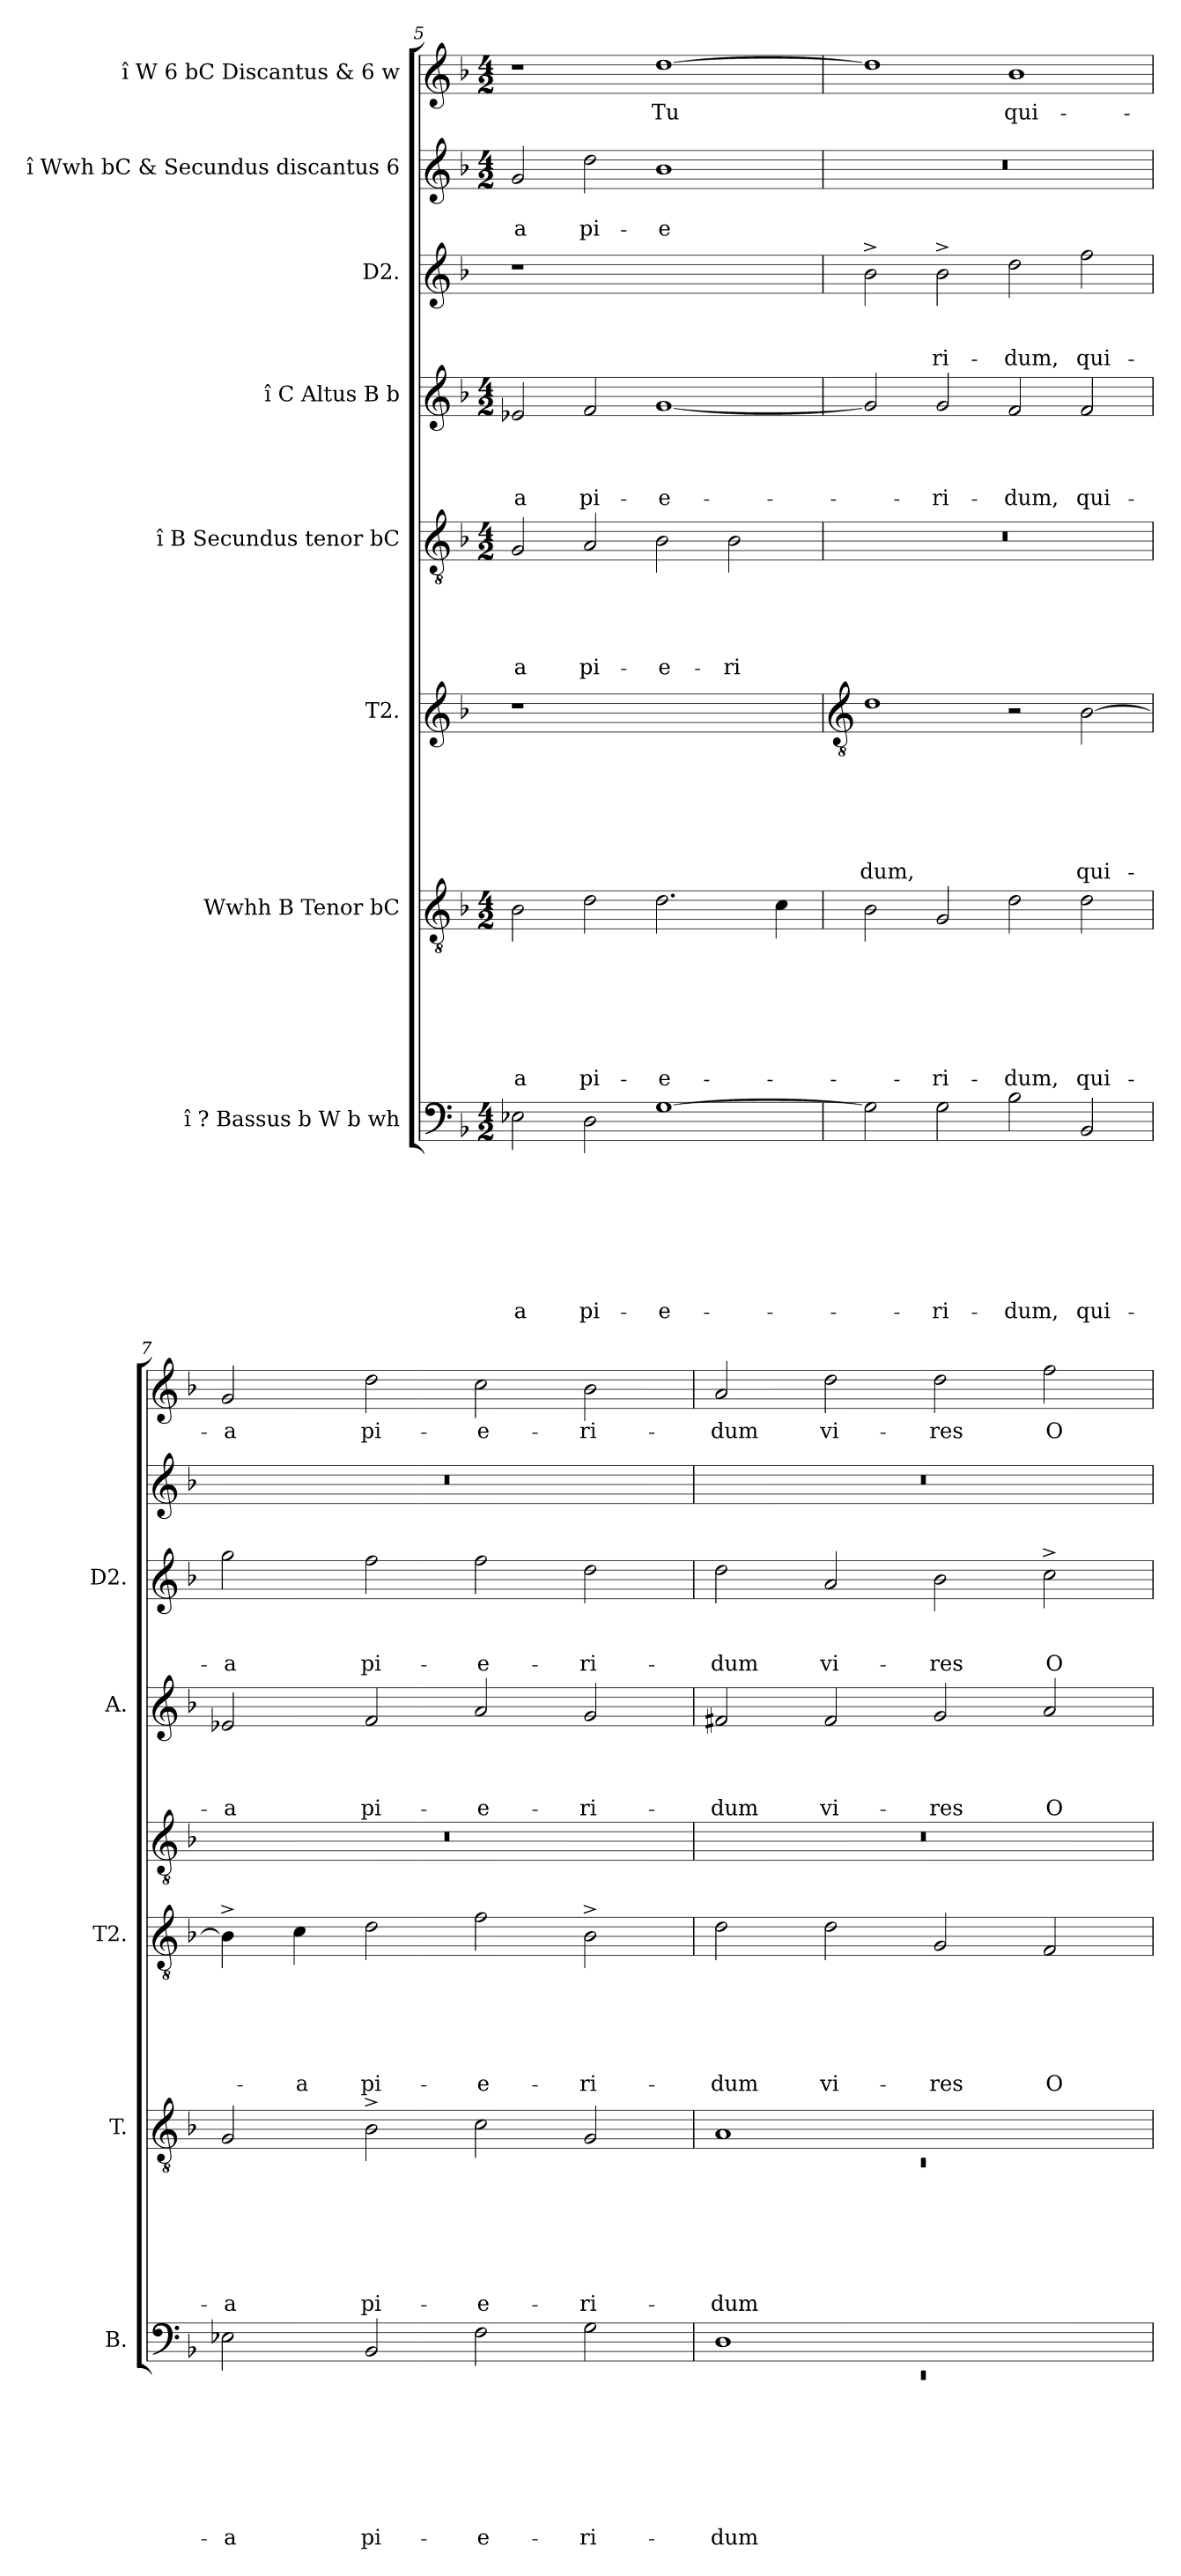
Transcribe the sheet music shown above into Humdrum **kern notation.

**kern	**text	**text	**text	**text	**text	**text	**text	**text	**kern	**text	**text	**text	**text	**text	**text	**text	**kern	**text	**text	**text	**text	**text	**text	**kern	**text	**text	**text	**text	**text	**kern	**text	**text	**text	**text	**kern	**text	**text	**text	**kern	**text	**text	**kern	**text
*part8	*part8	*part8	*part8	*part8	*part8	*part8	*part8	*part8	*part7	*part7	*part7	*part7	*part7	*part7	*part7	*part7	*part6	*part6	*part6	*part6	*part6	*part6	*part6	*part5	*part5	*part5	*part5	*part5	*part5	*part4	*part4	*part4	*part4	*part4	*part3	*part3	*part3	*part3	*part2	*part2	*part2	*part1	*part1
*staff8	*staff8	*staff8	*staff8	*staff8	*staff8	*staff8	*staff8	*staff8	*staff7	*staff7	*staff7	*staff7	*staff7	*staff7	*staff7	*staff7	*staff6	*staff6	*staff6	*staff6	*staff6	*staff6	*staff6	*staff5	*staff5	*staff5	*staff5	*staff5	*staff5	*staff4	*staff4	*staff4	*staff4	*staff4	*staff3	*staff3	*staff3	*staff3	*staff2	*staff2	*staff2	*staff1	*staff1
*I"î ? Bassus b W b wh	*	*	*	*	*	*	*	*	*I"Wwhh B Tenor bC	*	*	*	*	*	*	*	*I"T2.	*	*	*	*	*	*	*I"î B Secundus tenor bC	*	*	*	*	*	*I"î C Altus B b	*	*	*	*	*I"D2.	*	*	*	*I"î Wwh bC & Secundus discantus 6	*	*	*I"î W 6 bC Discantus & 6 w	*
*I'B.	*	*	*	*	*	*	*	*	*I'T.	*	*	*	*	*	*	*	*I'T2.	*	*	*	*	*	*	*	*	*	*	*	*	*I'A.	*	*	*	*	*I'D2.	*	*	*	*	*	*	*	*
*clefF4	*	*	*	*	*	*	*	*	*clefGv2	*	*	*	*	*	*	*	*clefG2	*	*	*	*	*	*	*clefGv2	*	*	*	*	*	*clefG2	*	*	*	*	*clefG2	*	*	*	*clefG2	*	*	*clefG2	*
*k[b-]	*	*	*	*	*	*	*	*	*k[b-]	*	*	*	*	*	*	*	*k[b-]	*	*	*	*	*	*	*k[b-]	*	*	*	*	*	*k[b-]	*	*	*	*	*k[b-]	*	*	*	*k[b-]	*	*	*k[b-]	*
*F:	*	*	*	*	*	*	*	*	*F:	*	*	*	*	*	*	*	*F:	*	*	*	*	*	*	*F:	*	*	*	*	*	*F:	*	*	*	*	*F:	*	*	*	*F:	*	*	*F:	*
*M4/2	*	*	*	*	*	*	*	*	*M4/2	*	*	*	*	*	*	*	*	*	*	*	*	*	*	*M4/2	*	*	*	*	*	*M4/2	*	*	*	*	*	*	*	*	*M4/2	*	*	*M4/2	*
=5	=5	=5	=5	=5	=5	=5	=5	=5	=5	=5	=5	=5	=5	=5	=5	=5	=5	=5	=5	=5	=5	=5	=5	=5	=5	=5	=5	=5	=5	=5	=5	=5	=5	=5	=5	=5	=5	=5	=5	=5	=5	=5	=5
!	!	!	!	!	!	!	!	!LO:LY:b	!	!	!	!	!	!	!	!LO:LY:b	!	!	!	!	!	!	!	!	!	!	!	!	!LO:LY:b	!	!	!	!	!LO:LY:b	!	!	!	!	!	!	!LO:LY:b	!	!
2E-X\	.	.	.	.	.	.	.	-a	2B-\	.	.	.	.	.	.	-a	1r	.	.	.	.	.	.	2G/	.	.	.	.	-a	2e-X/	.	.	.	-a	1r	.	.	.	2g/	.	-a	1r	.
!	!	!	!	!	!	!	!	!LO:LY:b	!	!	!	!	!	!	!	!LO:LY:b	!	!	!	!	!	!	!	!	!	!	!	!	!LO:LY:b	!	!	!	!	!LO:LY:b	!	!	!	!	!	!	!LO:LY:b	!	!
2D\	.	.	.	.	.	.	.	pi-	2d\	.	.	.	.	.	.	pi-	.	.	.	.	.	.	.	2A/	.	.	.	.	pi-	2f/	.	.	.	pi-	.	.	.	.	2dd\	.	pi-	.	.
!	!	!	!	!	!	!	!	!LO:LY:b:rj	!	!	!	!	!	!	!	!LO:LY:b	!	!	!	!	!	!	!	!	!	!	!	!	!LO:LY:b	!	!	!	!	!LO:LY:b:rj	!	!	!	!	!	!	!LO:LY:b:rj	!	!LO:LY:b
[<1G	.	.	.	.	.	.	.	-e-	2.d\	.	.	.	.	.	.	-e-	1ryy	.	.	.	.	.	.	2B-\	.	.	.	.	-e-	[<1g	.	.	.	-e-	1ryy	.	.	.	1b-	.	-e-	[<1dd	Tu
!	!	!	!	!	!	!	!	!	!	!	!	!	!	!	!	!	!	!	!	!	!	!	!	!	!	!	!	!	!LO:LY:b	!	!	!	!	!	!	!	!	!	!	!	!	!	!
.	.	.	.	.	.	.	.	.	.	.	.	.	.	.	.	.	.	.	.	.	.	.	.	2B-\	.	.	.	.	-ri-	.	.	.	.	.	.	.	.	.	.	.	.	.	.
.	.	.	.	.	.	.	.	.	4c\	.	.	.	.	.	.	.	.	.	.	.	.	.	.	.	.	.	.	.	.	.	.	.	.	.	.	.	.	.	.	.	.	.	.
!!LO:LB:g=z
=6	=6	=6	=6	=6	=6	=6	=6	=6	=6	=6	=6	=6	=6	=6	=6	=6	=6	=6	=6	=6	=6	=6	=6	=6	=6	=6	=6	=6	=6	=6	=6	=6	=6	=6	=6	=6	=6	=6	=6	=6	=6	=6	=6
*	*	*	*	*	*	*	*	*	*	*	*	*	*	*	*	*	*clefGv2	*	*	*	*	*	*	*	*	*	*	*	*	*	*	*	*	*	*	*	*	*	*	*	*	*	*
!	!	!	!	!	!	!	!	!	!	!	!	!	!	!	!	!	!	!	!	!	!	!	!LO:LY:b	!	!	!	!	!	!	!	!	!	!	!	!	!	!	!	!	!	!	!	!
2G\]	.	.	.	.	.	.	.	.	2B-\	.	.	.	.	.	.	.	1d	.	.	.	.	.	dum,	0r	.	.	.	.	.	2g/]	.	.	.	.	2b-^>\	.	.	.	0r	.	.	1dd]	.
!	!	!	!	!	!	!	!	!LO:LY:b	!	!	!	!	!	!	!	!LO:LY:b	!	!	!	!	!	!	!	!	!	!	!	!	!	!	!	!	!	!LO:LY:b	!	!	!	!LO:LY:b	!	!	!	!	!
2G\	.	.	.	.	.	.	.	-ri-	2G/	.	.	.	.	.	.	-ri-	.	.	.	.	.	.	.	.	.	.	.	.	.	2g/	.	.	.	-ri-	2b-^>\	.	.	ri-	.	.	.	.	.
!	!	!	!	!	!	!	!	!LO:LY:b	!	!	!	!	!	!	!	!LO:LY:b	!	!	!	!	!	!	!	!	!	!	!	!	!	!	!	!	!	!LO:LY:b	!	!	!	!LO:LY:b	!	!	!	!	!LO:LY:b
2B-\	.	.	.	.	.	.	.	-dum,	2d\	.	.	.	.	.	.	-dum,	2r	.	.	.	.	.	.	.	.	.	.	.	.	2f/	.	.	.	-dum,	2dd\	.	.	-dum,	.	.	.	1b-	qui-
!	!	!	!	!	!	!	!	!LO:LY:b	!	!	!	!	!	!	!	!LO:LY:b	!	!	!	!	!	!	!LO:LY:b	!	!	!	!	!	!	!	!	!	!	!LO:LY:b	!	!	!	!LO:LY:b	!	!	!	!	!
2BB-/	.	.	.	.	.	.	.	qui-	2d\	.	.	.	.	.	.	qui-	[>2B-\	.	.	.	.	.	qui-	.	.	.	.	.	.	2f/	.	.	.	qui-	2ff\	.	.	qui-	.	.	.	.	.
=7	=7	=7	=7	=7	=7	=7	=7	=7	=7	=7	=7	=7	=7	=7	=7	=7	=7	=7	=7	=7	=7	=7	=7	=7	=7	=7	=7	=7	=7	=7	=7	=7	=7	=7	=7	=7	=7	=7	=7	=7	=7	=7	=7
!	!	!	!	!	!	!	!	!LO:LY:b	!	!	!	!	!	!	!	!LO:LY:b	!	!	!	!	!	!	!	!	!	!	!	!	!	!	!	!	!	!LO:LY:b	!	!	!	!LO:LY:b	!	!	!	!	!LO:LY:b
2E-X\	.	.	.	.	.	.	.	-a	2G/	.	.	.	.	.	.	-a	4B-^>\]	.	.	.	.	.	.	0r	.	.	.	.	.	2e-X/	.	.	.	-a	2gg\	.	.	-a	0r	.	.	2g/	-a
!	!	!	!	!	!	!	!	!	!	!	!	!	!	!	!	!	!	!	!	!	!	!	!LO:LY:b	!	!	!	!	!	!	!	!	!	!	!	!	!	!	!	!	!	!	!	!
.	.	.	.	.	.	.	.	.	.	.	.	.	.	.	.	.	4c\	.	.	.	.	.	-a	.	.	.	.	.	.	.	.	.	.	.	.	.	.	.	.	.	.	.	.
!	!	!	!	!	!	!	!	!LO:LY:b	!	!	!	!	!	!	!	!LO:LY:b	!	!	!	!	!	!	!LO:LY:b	!	!	!	!	!	!	!	!	!	!	!LO:LY:b	!	!	!	!LO:LY:b	!	!	!	!	!LO:LY:b
2BB-/	.	.	.	.	.	.	.	pi-	2B-^>\	.	.	.	.	.	.	pi-	2d\	.	.	.	.	.	pi-	.	.	.	.	.	.	2f/	.	.	.	pi-	2ff\	.	.	pi-	.	.	.	2dd\	pi-
!	!	!	!	!	!	!	!	!LO:LY:b	!	!	!	!	!	!	!	!LO:LY:b	!	!	!	!	!	!	!LO:LY:b	!	!	!	!	!	!	!	!	!	!	!LO:LY:b	!	!	!	!LO:LY:b	!	!	!	!	!LO:LY:b
2F\	.	.	.	.	.	.	.	-e-	2c\	.	.	.	.	.	.	-e-	2f\	.	.	.	.	.	-e-	.	.	.	.	.	.	2a/	.	.	.	-e-	2ff\	.	.	-e-	.	.	.	2cc\	-e-
!	!	!	!	!	!	!	!	!LO:LY:b	!	!	!	!	!	!	!	!LO:LY:b	!	!	!	!	!	!	!LO:LY:b	!	!	!	!	!	!	!	!	!	!	!LO:LY:b	!	!	!	!LO:LY:b	!	!	!	!	!LO:LY:b
2G\	.	.	.	.	.	.	.	-ri-	2G/	.	.	.	.	.	.	-ri-	2B-^>\	.	.	.	.	.	-ri-	.	.	.	.	.	.	2g/	.	.	.	-ri-	2dd\	.	.	-ri-	.	.	.	2b-\	-ri-
=8	=8	=8	=8	=8	=8	=8	=8	=8	=8	=8	=8	=8	=8	=8	=8	=8	=8	=8	=8	=8	=8	=8	=8	=8	=8	=8	=8	=8	=8	=8	=8	=8	=8	=8	=8	=8	=8	=8	=8	=8	=8	=8	=8
*^	*	*	*	*	*	*	*	*	*^	*	*	*	*	*	*	*	*	*	*	*	*	*	*	*	*	*	*	*	*	*	*	*	*	*	*	*	*	*	*	*	*	*	*
!	!LO:N:vis=1	!	!	!	!	!	!	!	!LO:LY:b	!	!LO:N:vis=1	!	!	!	!	!	!	!LO:LY:b	!	!	!	!	!	!	!LO:LY:b	!	!	!	!	!	!	!	!	!	!	!LO:LY:b	!	!	!	!LO:LY:b	!	!	!	!	!LO:LY:b
1D	0rEE	.	.	.	.	.	.	.	-dum	1A	0rC	.	.	.	.	.	.	-dum	2d\	.	.	.	.	.	-dum	0r	.	.	.	.	.	2f#X/	.	.	.	-dum	2dd\	.	.	-dum	0r	.	.	2a/	-dum
!	!	!	!	!	!	!	!	!	!	!	!	!	!	!	!	!	!	!	!	!	!	!	!	!	!LO:LY:b	!	!	!	!	!	!	!	!	!	!	!LO:LY:b	!	!	!	!LO:LY:b	!	!	!	!	!LO:LY:b
.	.	.	.	.	.	.	.	.	.	.	.	.	.	.	.	.	.	.	2d\	.	.	.	.	.	vi-	.	.	.	.	.	.	2f#/	.	.	.	vi-	2a/	.	.	vi-	.	.	.	2dd\	vi-
!	!	!	!	!	!	!	!	!	!	!	!	!	!	!	!	!	!	!	!	!	!	!	!	!	!LO:LY:b	!	!	!	!	!	!	!	!	!	!	!LO:LY:b	!	!	!	!LO:LY:b	!	!	!	!	!LO:LY:b
1ryy	.	.	.	.	.	.	.	.	.	1ryy	.	.	.	.	.	.	.	.	2G/	.	.	.	.	.	-res	.	.	.	.	.	.	2g/	.	.	.	-res	2b-\	.	.	-res	.	.	.	2dd\	-res
!	!	!	!	!	!	!	!	!	!	!	!	!	!	!	!	!	!	!	!	!	!	!	!	!	!LO:LY:b	!	!	!	!	!	!	!	!	!	!	!LO:LY:b	!	!	!	!LO:LY:b	!	!	!	!	!LO:LY:b
.	.	.	.	.	.	.	.	.	.	.	.	.	.	.	.	.	.	.	2F/	.	.	.	.	.	O-	.	.	.	.	.	.	2a/	.	.	.	O-	2cc^>\	.	.	O-	.	.	.	2ff\	O-
*v	*v	*	*	*	*	*	*	*	*	*	*	*	*	*	*	*	*	*	*	*	*	*	*	*	*	*	*	*	*	*	*	*	*	*	*	*	*	*	*	*	*	*	*	*	*
*	*	*	*	*	*	*	*	*	*v	*v	*	*	*	*	*	*	*	*	*	*	*	*	*	*	*	*	*	*	*	*	*	*	*	*	*	*	*	*	*	*	*	*	*	*
=	=	=	=	=	=	=	=	=	=	=	=	=	=	=	=	=	=	=	=	=	=	=	=	=	=	=	=	=	=	=	=	=	=	=	=	=	=	=	=	=	=	=	=
*-	*-	*-	*-	*-	*-	*-	*-	*-	*-	*-	*-	*-	*-	*-	*-	*-	*-	*-	*-	*-	*-	*-	*-	*-	*-	*-	*-	*-	*-	*-	*-	*-	*-	*-	*-	*-	*-	*-	*-	*-	*-	*-	*-
